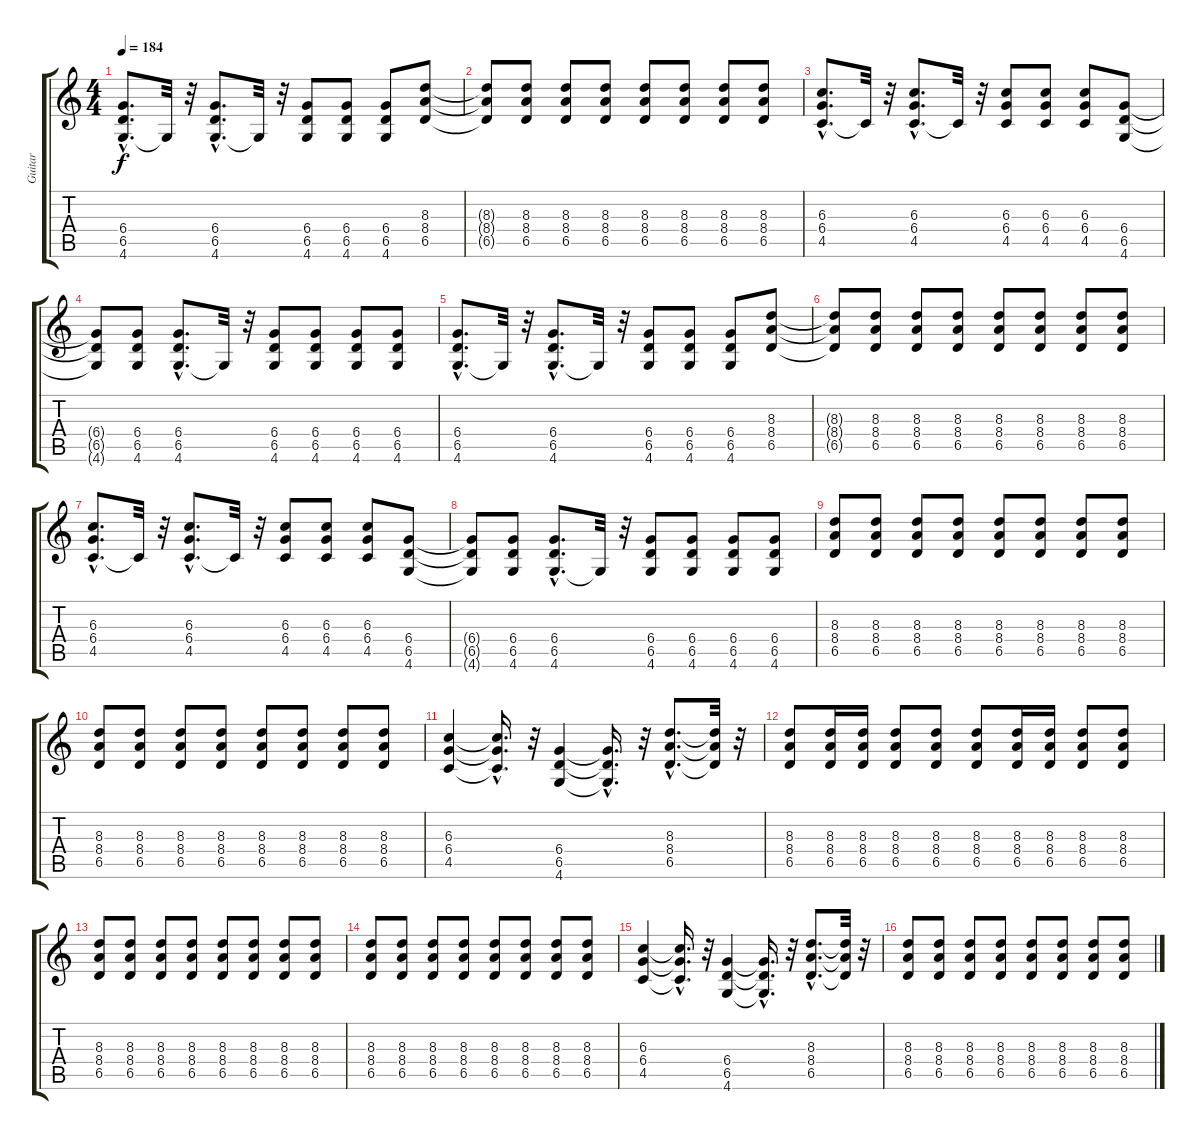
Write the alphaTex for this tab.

\track ("Guitar " "Guitar ") {instrument distortionguitar}
\staff {score tabs}
\tuning (Eb4 Bb3 Gb3 Db3 Ab2 Eb2) {hide}
\ts (4 4)
\tempo 184
\clef g2
\ks c
(6.4{hac} 6.5{hac} 4.6{hac}).8{d dy f} 4.6{t}.32 r.32 (6.4{hac} 6.5{hac} 4.6{hac}).8{d} 4.6{t}.32 r.32 (6.4 6.5 4.6).8 (6.4 6.5 4.6).8 (6.4 6.5 4.6).8 (8.3 8.4 6.5).8 |
(8.3{t} 8.4{t} 6.5{t}).8 (8.3 8.4 6.5).8 (8.3 8.4 6.5).8 (8.3 8.4 6.5).8 (8.3 8.4 6.5).8 (8.3 8.4 6.5).8 (8.3 8.4 6.5).8 (8.3 8.4 6.5).8 |
(6.3{hac} 6.4{hac} 4.5{hac}).8{d} 4.5{t}.32 r.32 (6.3{hac} 6.4{hac} 4.5{hac}).8{d} 4.5{t}.32 r.32 (6.3 6.4 4.5).8 (6.3 6.4 4.5).8 (6.3 6.4 4.5).8 (6.4 6.5 4.6).8 |
(6.4{t} 6.5{t} 4.6{t}).8 (6.4 6.5 4.6).8 (6.4{hac} 6.5{hac} 4.6{hac}).8{d} 4.6{t}.32 r.32 (6.4 6.5 4.6).8 (6.4 6.5 4.6).8 (6.4 6.5 4.6).8 (6.4 6.5 4.6).8 |
(6.4{hac} 6.5{hac} 4.6{hac}).8{d} 4.6{t}.32 r.32 (6.4{hac} 6.5{hac} 4.6{hac}).8{d} 4.6{t}.32 r.32 (6.4 6.5 4.6).8 (6.4 6.5 4.6).8 (6.4 6.5 4.6).8 (8.3 8.4 6.5).8 |
(8.3{t} 8.4{t} 6.5{t}).8 (8.3 8.4 6.5).8 (8.3 8.4 6.5).8 (8.3 8.4 6.5).8 (8.3 8.4 6.5).8 (8.3 8.4 6.5).8 (8.3 8.4 6.5).8 (8.3 8.4 6.5).8 |
(6.3{hac} 6.4{hac} 4.5{hac}).8{d} 4.5{t}.32 r.32 (6.3{hac} 6.4{hac} 4.5{hac}).8{d} 4.5{t}.32 r.32 (6.3 6.4 4.5).8 (6.3 6.4 4.5).8 (6.3 6.4 4.5).8 (6.4 6.5 4.6).8 |
(6.4{t} 6.5{t} 4.6{t}).8 (6.4 6.5 4.6).8 (6.4{hac} 6.5{hac} 4.6{hac}).8{d} 4.6{t}.32 r.32 (6.4 6.5 4.6).8 (6.4 6.5 4.6).8 (6.4 6.5 4.6).8 (6.4 6.5 4.6).8 |
(8.3 8.4 6.5).8 (8.3 8.4 6.5).8 (8.3 8.4 6.5).8 (8.3 8.4 6.5).8 (8.3 8.4 6.5).8 (8.3 8.4 6.5).8 (8.3 8.4 6.5).8 (8.3 8.4 6.5).8 |
(8.3 8.4 6.5).8 (8.3 8.4 6.5).8 (8.3 8.4 6.5).8 (8.3 8.4 6.5).8 (8.3 8.4 6.5).8 (8.3 8.4 6.5).8 (8.3 8.4 6.5).8 (8.3 8.4 6.5).8 |
(6.3 6.4 4.5).4 (6.3{hac t} 6.4{hac t} 4.5{hac t}).16{d} r.32 (6.4 6.5 4.6).4 (6.4{hac t} 6.5{hac t} 4.6{hac t}).16{d} r.32 (8.3{hac} 8.4{hac} 6.5{hac}).8{d} (8.3{t} 8.4{t} 6.5{t}).32 r.32 |
(8.3 8.4 6.5).8 (8.3 8.4 6.5).16 (8.3 8.4 6.5).16 (8.3 8.4 6.5).8 (8.3 8.4 6.5).8 (8.3 8.4 6.5).8 (8.3 8.4 6.5).16 (8.3 8.4 6.5).16 (8.3 8.4 6.5).8 (8.3 8.4 6.5).8 |
(8.3 8.4 6.5).8 (8.3 8.4 6.5).8 (8.3 8.4 6.5).8 (8.3 8.4 6.5).8 (8.3 8.4 6.5).8 (8.3 8.4 6.5).8 (8.3 8.4 6.5).8 (8.3 8.4 6.5).8 |
(8.3 8.4 6.5).8 (8.3 8.4 6.5).8 (8.3 8.4 6.5).8 (8.3 8.4 6.5).8 (8.3 8.4 6.5).8 (8.3 8.4 6.5).8 (8.3 8.4 6.5).8 (8.3 8.4 6.5).8 |
(6.3 6.4 4.5).4 (6.3{hac t} 6.4{hac t} 4.5{hac t}).16{d} r.32 (6.4 6.5 4.6).4 (6.4{hac t} 6.5{hac t} 4.6{hac t}).16{d} r.32 (8.3{hac} 8.4{hac} 6.5{hac}).8{d} (8.3{t} 8.4{t} 6.5{t}).32 r.32 |
(8.3 8.4 6.5).8 (8.3 8.4 6.5).8 (8.3 8.4 6.5).8 (8.3 8.4 6.5).8 (8.3 8.4 6.5).8 (8.3 8.4 6.5).8 (8.3 8.4 6.5).8 (8.3 8.4 6.5).8
